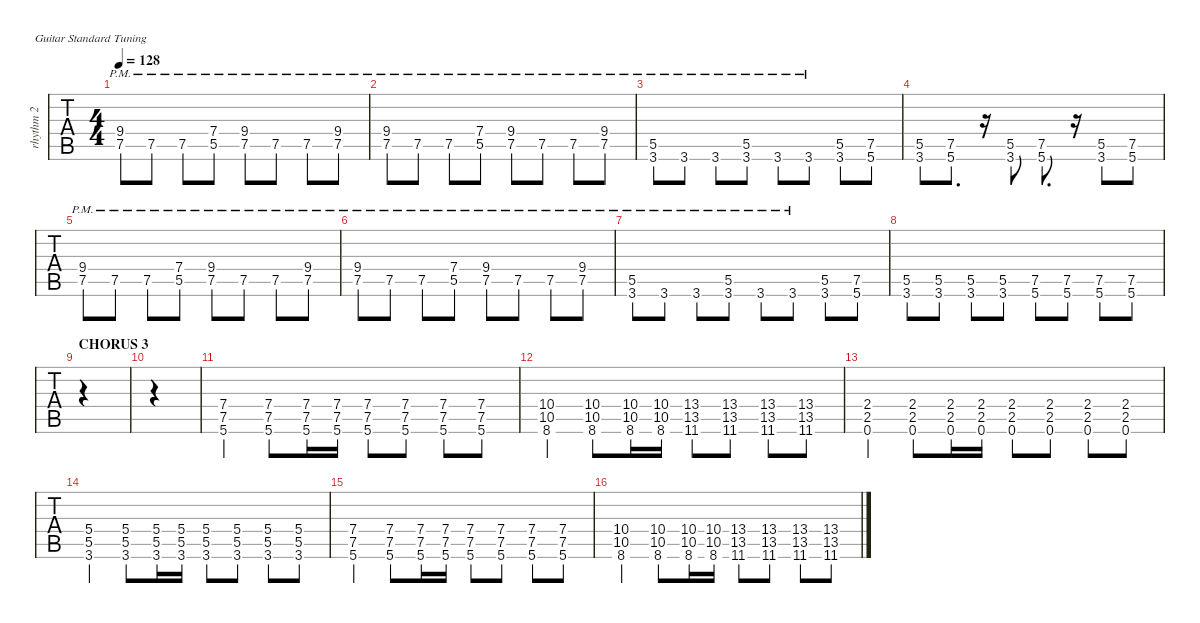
\defaultSystemsLayout 4
\hideDynamics
\bracketExtendMode nobrackets
\track ("Rhythm 2" "rhythm 2") {instrument distortionguitar}
\staff {tabs}
\tuning (E4 B3 G3 D3 A2 E2)
\ts (4 4)
\tempo 128
\clef g2
\ks c
(7.5{pm} 9.4).8{dy mf} 7.5{pm}.8 7.5{pm}.8 (5.5{pm} 7.4).8 (7.5{pm} 9.4).8 7.5{pm}.8 7.5{pm}.8 (7.5{pm} 9.4).8 |
(7.5{pm} 9.4).8 7.5{pm}.8 7.5{pm}.8 (5.5{pm} 7.4).8 (7.5{pm} 9.4).8 7.5{pm}.8 7.5{pm}.8 (7.5{pm} 9.4).8 |
(5.5 3.6{pm}).8 3.6{pm}.8 3.6{pm}.8 (5.5 3.6{pm}).8 3.6{pm}.8 3.6{pm}.8 (5.5 3.6).8 (5.6 7.5).8 |
(3.6 5.5).8 (5.6 7.5).8{d} r.16 (3.6 5.5).8 (5.6 7.5).8{d} r.16 (3.6 5.5).8 (5.6 7.5).8 |
(7.5{pm} 9.4).8 7.5{pm}.8 7.5{pm}.8 (5.5{pm} 7.4).8 (7.5{pm} 9.4).8 7.5{pm}.8 7.5{pm}.8 (7.5{pm} 9.4).8 |
(7.5{pm} 9.4).8 7.5{pm}.8 7.5{pm}.8 (5.5{pm} 7.4).8 (7.5{pm} 9.4).8 7.5{pm}.8 7.5{pm}.8 (7.5{pm} 9.4).8 |
(5.5 3.6{pm}).8 3.6{pm}.8 3.6{pm}.8 (5.5 3.6{pm}).8 3.6{pm}.8 3.6{pm}.8 (5.5 3.6).8 (5.6 7.5).8 |
(3.6 5.5).8 (3.6 5.5).8 (3.6 5.5).8 (3.6 5.5).8 (5.6 7.5).8 (5.6 7.5).8 (5.6 7.5).8 (5.6 7.5).8 |
\section ("" "CHORUS 3")
|
|
(5.6 7.5 7.4).4 (5.6 7.5 7.4).8 (5.6 7.5 7.4).16 (5.6 7.5 7.4).16 (5.6 7.5 7.4).8 (5.6 7.5 7.4).8 (5.6 7.5 7.4).8 (5.6 7.5 7.4).8 |
(8.6 10.5 10.4).4 (8.6 10.5 10.4).8 (8.6 10.5 10.4).16 (8.6 10.5 10.4).16 (11.6{acc #} 13.5{acc #} 13.4{acc #}).8 (11.6{acc #} 13.5{acc #} 13.4{acc #}).8 (11.6{acc #} 13.5{acc #} 13.4{acc #}).8 (11.6{acc #} 13.5{acc #} 13.4{acc #}).8 |
(0.6 2.5 2.4).4 (0.6 2.5 2.4).8 (0.6 2.5 2.4).16 (0.6 2.5 2.4).16 (0.6 2.5 2.4).8 (0.6 2.5 2.4).8 (0.6 2.5 2.4).8 (0.6 2.5 2.4).8 |
(3.6 5.5 5.4).4 (3.6 5.5 5.4).8 (3.6 5.5 5.4).16 (3.6 5.5 5.4).16 (3.6 5.5 5.4).8 (3.6 5.5 5.4).8 (3.6 5.5 5.4).8 (3.6 5.5 5.4).8 |
(5.6 7.5 7.4).4 (5.6 7.5 7.4).8 (5.6 7.5 7.4).16 (5.6 7.5 7.4).16 (5.6 7.5 7.4).8 (5.6 7.5 7.4).8 (5.6 7.5 7.4).8 (5.6 7.5 7.4).8 |
(8.6 10.5 10.4).4 (8.6 10.5 10.4).8 (8.6 10.5 10.4).16 (8.6 10.5 10.4).16 (11.6{acc #} 13.5{acc #} 13.4{acc #}).8 (11.6{acc #} 13.5{acc #} 13.4{acc #}).8 (11.6{acc #} 13.5{acc #} 13.4{acc #}).8 (11.6{acc #} 13.5{acc #} 13.4{acc #}).8
